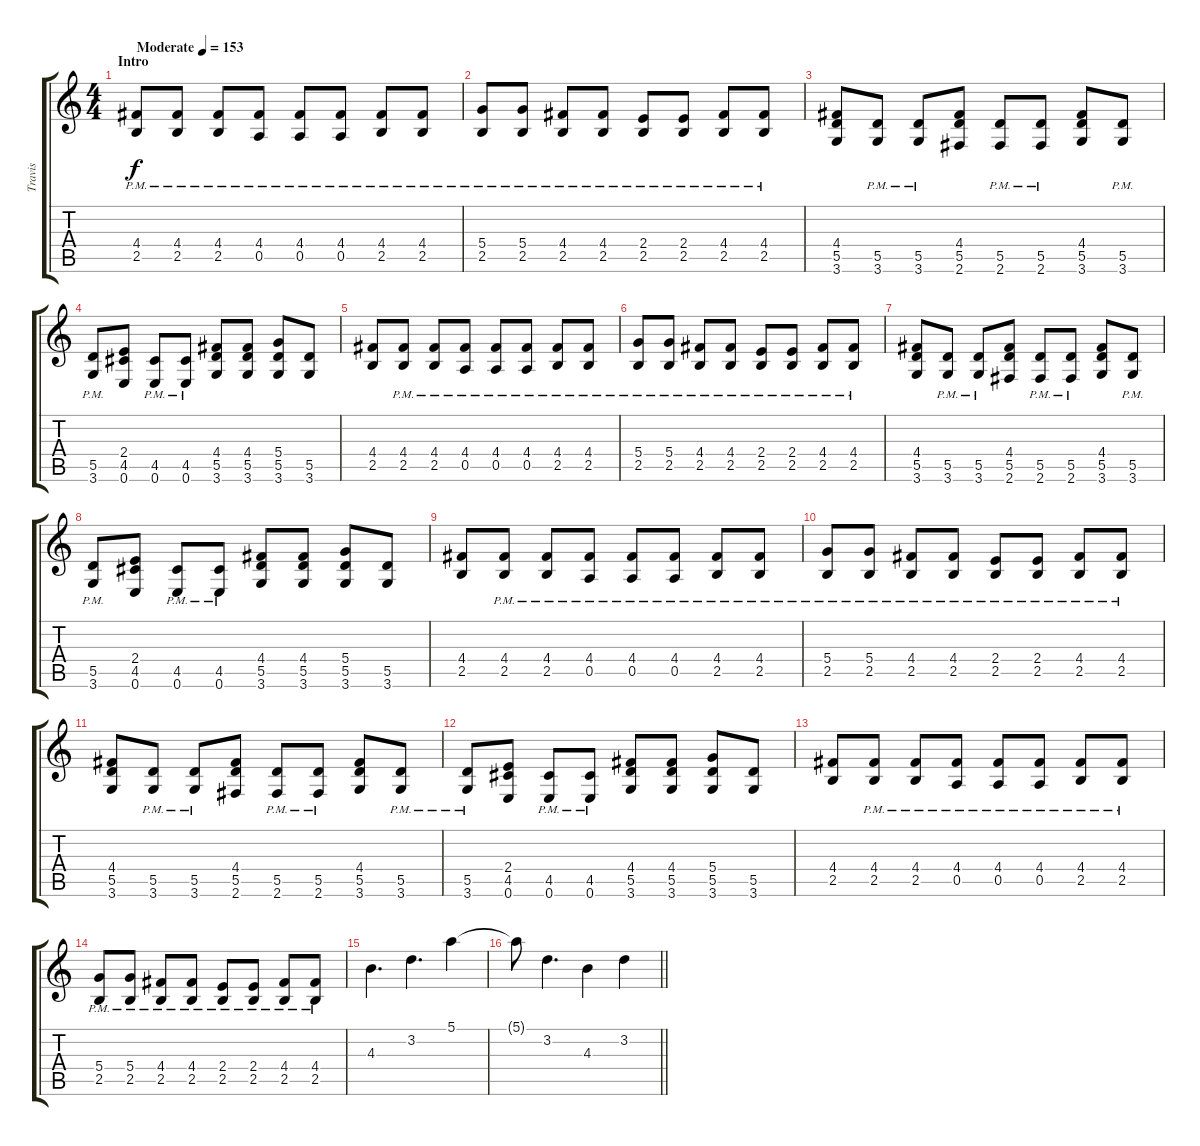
\track ("Travis" "Travis") {instrument overdrivenguitar}
\staff {score tabs}
\tuning (E4 B3 G3 D3 A2 E2) {hide}
\ts (4 4)
\section ("" "Intro")
\tempo (153 "Moderate")
\clef g2
\ks c
(4.4{pm} 2.5{pm}).8{dy f instrument overdrivenguitar} (4.4{pm} 2.5{pm}).8 (4.4{pm} 2.5{pm}).8 (4.4{pm} 0.5{pm}).8 (4.4{pm} 0.5{pm}).8 (4.4{pm} 0.5{pm}).8 (4.4{pm} 2.5{pm}).8 (4.4{pm} 2.5{pm}).8 |
(5.4{pm} 2.5{pm}).8 (5.4{pm} 2.5{pm}).8 (4.4{pm} 2.5{pm}).8 (4.4{pm} 2.5{pm}).8 (2.4{pm} 2.5{pm}).8 (2.4{pm} 2.5{pm}).8 (4.4{pm} 2.5{pm}).8 (4.4{pm} 2.5{pm}).8 |
(4.4 5.5 3.6).8 (5.5 3.6{pm}).8 (5.5 3.6{pm}).8 (4.4 5.5 2.6).8 (5.5 2.6{pm}).8 (5.5 2.6{pm}).8 (4.4 5.5 3.6).8 (5.5 3.6{pm}).8 |
(5.5 3.6{pm}).8 (2.4 4.5 0.6).8 (4.5 0.6{pm}).8 (4.5 0.6{pm}).8 (4.4 5.5 3.6).8 (4.4 5.5 3.6).8 (5.4 5.5 3.6).8 (5.5 3.6).8 |
(4.4 2.5).8 (4.4{pm} 2.5{pm}).8 (4.4{pm} 2.5{pm}).8 (4.4{pm} 0.5{pm}).8 (4.4{pm} 0.5{pm}).8 (4.4{pm} 0.5{pm}).8 (4.4{pm} 2.5{pm}).8 (4.4{pm} 2.5{pm}).8 |
(5.4{pm} 2.5{pm}).8 (5.4{pm} 2.5{pm}).8 (4.4{pm} 2.5{pm}).8 (4.4{pm} 2.5{pm}).8 (2.4{pm} 2.5{pm}).8 (2.4{pm} 2.5{pm}).8 (4.4{pm} 2.5{pm}).8 (4.4{pm} 2.5{pm}).8 |
(4.4 5.5 3.6).8 (5.5 3.6{pm}).8 (5.5 3.6{pm}).8 (4.4 5.5 2.6).8 (5.5 2.6{pm}).8 (5.5 2.6{pm}).8 (4.4 5.5 3.6).8 (5.5 3.6{pm}).8 |
(5.5 3.6{pm}).8 (2.4 4.5 0.6).8 (4.5 0.6{pm}).8 (4.5 0.6{pm}).8 (4.4 5.5 3.6).8 (4.4 5.5 3.6).8 (5.4 5.5 3.6).8 (5.5 3.6).8 |
(4.4 2.5).8 (4.4{pm} 2.5{pm}).8 (4.4{pm} 2.5{pm}).8 (4.4{pm} 0.5{pm}).8 (4.4{pm} 0.5{pm}).8 (4.4{pm} 0.5{pm}).8 (4.4{pm} 2.5{pm}).8 (4.4{pm} 2.5{pm}).8 |
(5.4{pm} 2.5{pm}).8 (5.4{pm} 2.5{pm}).8 (4.4{pm} 2.5{pm}).8 (4.4{pm} 2.5{pm}).8 (2.4{pm} 2.5{pm}).8 (2.4{pm} 2.5{pm}).8 (4.4{pm} 2.5{pm}).8 (4.4{pm} 2.5{pm}).8 |
(4.4 5.5 3.6).8 (5.5 3.6{pm}).8 (5.5 3.6{pm}).8 (4.4 5.5 2.6).8 (5.5 2.6{pm}).8 (5.5 2.6{pm}).8 (4.4 5.5 3.6).8 (5.5 3.6{pm}).8 |
(5.5 3.6{pm}).8 (2.4 4.5 0.6).8 (4.5 0.6{pm}).8 (4.5 0.6{pm}).8 (4.4 5.5 3.6).8 (4.4 5.5 3.6).8 (5.4 5.5 3.6).8 (5.5 3.6).8 |
(4.4 2.5).8 (4.4{pm} 2.5{pm}).8 (4.4{pm} 2.5{pm}).8 (4.4{pm} 0.5{pm}).8 (4.4{pm} 0.5{pm}).8 (4.4{pm} 0.5{pm}).8 (4.4{pm} 2.5{pm}).8 (4.4{pm} 2.5{pm}).8 |
(5.4{pm} 2.5{pm}).8 (5.4{pm} 2.5{pm}).8 (4.4{pm} 2.5{pm}).8 (4.4{pm} 2.5{pm}).8 (2.4{pm} 2.5{pm}).8 (2.4{pm} 2.5{pm}).8 (4.4{pm} 2.5{pm}).8 (4.4{pm} 2.5{pm}).8 |
4.3.4{d} 3.2.4{d} 5.1.4 |
\barLineRight lightlight
5.1{t}.8 3.2.4{d} 4.3.4 3.2.4
